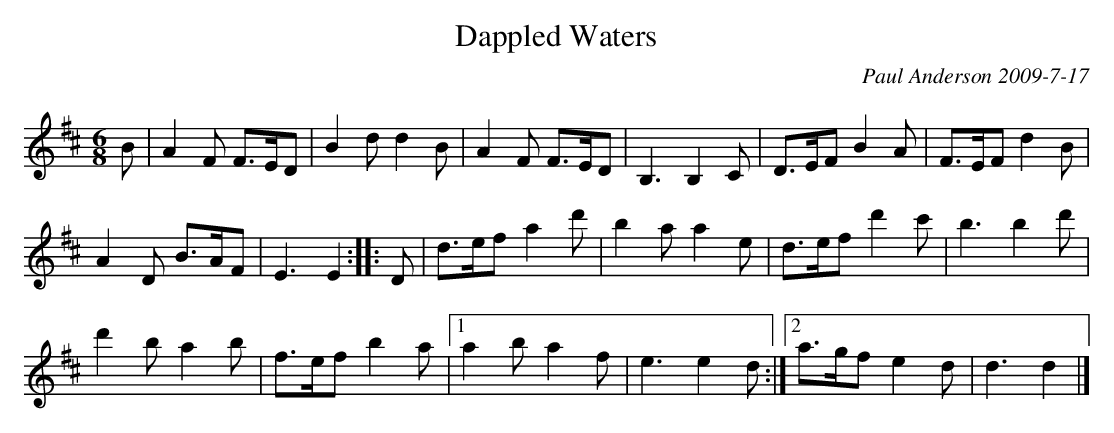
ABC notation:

X:1
T: Dappled Waters
C: Paul Anderson 2009-7-17
M: 6/8
L: 1/8
K: D
B |\
A2F F>ED | B2d d2B |\
A2F F>ED | B,3 B,2C |\
D>EF B2A | F>EF d2B |
A2D B>AF | E3 E2 :|\
|: D |\
d>ef a2d'| b2a a2e |\
d>ef d'2c' | b3 b2d' |
d'2b a2b | f>ef b2a |\
[1 a2b a2f | e3 e2d :|\
[2 a>gf e2d | d3 d2 |]
